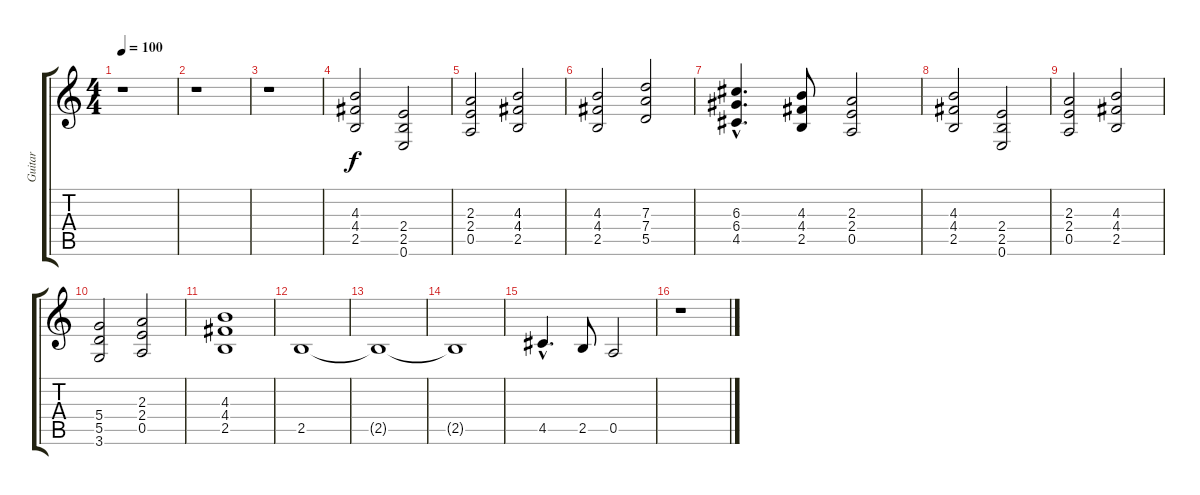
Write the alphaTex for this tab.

\track ("Guitar" "Guitar") {instrument distortionguitar}
\staff {score tabs}
\tuning (E4 B3 G3 D3 A2 E2) {hide}
\ts (4 4)
\tempo 100
\clef g2
\ks c
r.1{dy f} |
r.1 |
r.1 |
(4.3 4.4 2.5).2 (2.4 2.5 0.6).2 |
(2.3 2.4 0.5).2 (4.3 4.4 2.5).2 |
(4.3 4.4 2.5).2 (7.3 7.4 5.5).2 |
(6.3{hac} 6.4{hac} 4.5{hac}).4{d} (4.3 4.4 2.5).8 (2.3 2.4 0.5).2 |
(4.3 4.4 2.5).2 (2.4 2.5 0.6).2 |
(2.3 2.4 0.5).2 (4.3 4.4 2.5).2 |
(5.4 5.5 3.6).2 (2.3 2.4 0.5).2 |
(4.3 4.4 2.5).1 |
2.5.1 |
2.5{t}.1 |
2.5{t}.1 |
4.5{hac}.4{d} 2.5.8 0.5.2 |
r.1
